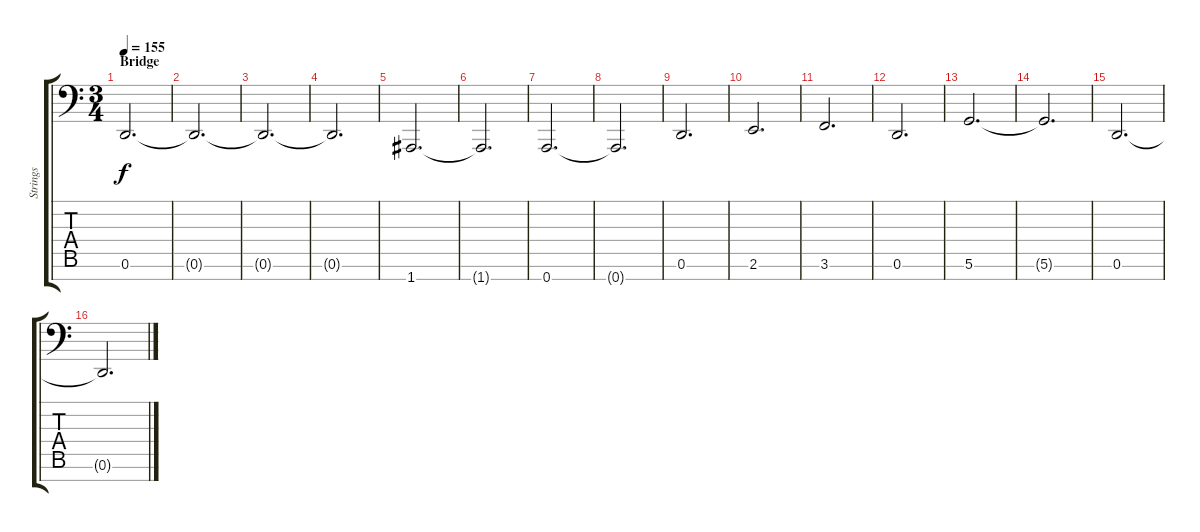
\track ("Strings" "Strings") {instrument synthstrings1}
\staff {score tabs}
\tuning (D4 A3 F3 C3 G2 D2 A1) {hide}
\ts (3 4)
\section ("" "Bridge")
\tempo 155
\clef f4
\ks c
0.6.2{d dy f volume 14 instrument stringensemble2} |
0.6{t}.2{d} |
0.6{t}.2{d} |
0.6{t}.2{d} |
1.7.2{d} |
1.7{t}.2{d} |
0.7.2{d} |
0.7{t}.2{d} |
0.6.2{d} |
2.6.2{d} |
3.6.2{d} |
0.6.2{d} |
5.6.2{d} |
5.6{t}.2{d} |
0.6.2{d} |
0.6{t}.2{d}
